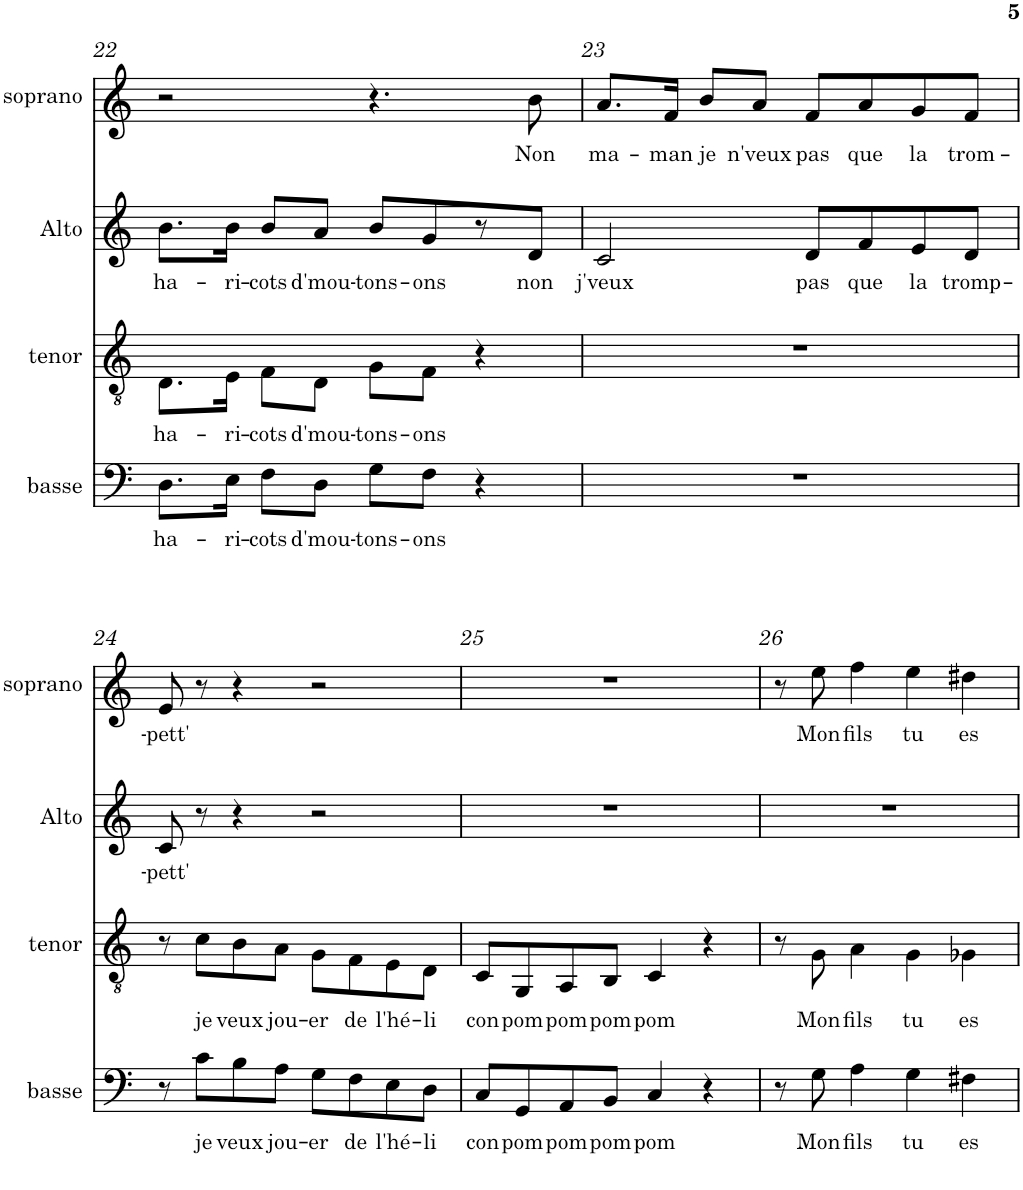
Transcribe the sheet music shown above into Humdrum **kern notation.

**kern	**text	**kern	**text	**kern	**text	**kern	**text
*part4	*part4	*part3	*part3	*part2	*part2	*part1	*part1
*staff4	*staff4	*staff3	*staff3	*staff2	*staff2	*staff1	*staff1
*I"basse	*	*I"tenor	*	*I"Alto	*	*I"soprano	*
*I'basse	*	*I'tenor	*	*I'Alto	*	*I'soprano	*
!!LO:PB:g=z
*clefF4	*	*clefGv2	*	*clefG2	*	*clefG2	*
*k[]	*	*k[]	*	*k[]	*	*k[]	*
*M4/4	*	*M4/4	*	*M4/4	*	*M4/4	*
*met(c)	*	*met(c)	*	*met(c)	*	*met(c)	*
=22	=22	=22	=22	=22	=22	=22	=22
!	!LO:LY:b	!	!LO:LY:b	!	!LO:LY:b	!	!
8.D\L	ha-	8.D\L	ha-	8.b\L	ha-	2r	.
!	!LO:LY:b	!	!LO:LY:b	!	!LO:LY:b	!	!
16E\Jk	-ri-	16E\Jk	-ri-	16b\Jk	-ri-	.	.
!	!LO:LY:b	!	!LO:LY:b	!	!LO:LY:b	!	!
8F\L	-cots	8F\L	-cots	8b/L	-cots	.	.
!	!LO:LY:b	!	!LO:LY:b	!	!LO:LY:b	!	!
8D\J	d'mou-	8D\J	d'mou-	8a/J	d'mou-	.	.
!	!LO:LY:b	!	!LO:LY:b	!	!LO:LY:b	!	!
8G\L	-tons-	8G\L	-tons-	8b/L	-tons-	4.r	.
!	!LO:LY:b	!	!LO:LY:b	!	!LO:LY:b	!	!
8F\J	-ons	8F\J	-ons	8g/	-ons	.	.
4r	.	4r	.	8r	.	.	.
!	!	!	!	!	!LO:LY:b	!	!LO:LY:b
.	.	.	.	8d/J	non	8b\	Non
=23	=23	=23	=23	=23	=23	=23	=23
!	!	!	!	!	!LO:LY:b	!	!LO:LY:b
1r	.	1r	.	2c/	j'veux	8.a/L	ma-
!	!	!	!	!	!	!	!LO:LY:b
.	.	.	.	.	.	16f/Jk	-man
!	!	!	!	!	!	!	!LO:LY:b
.	.	.	.	.	.	8b/L	je
!	!	!	!	!	!	!	!LO:LY:b
.	.	.	.	.	.	8a/J	n'veux
!	!	!	!	!	!LO:LY:b	!	!LO:LY:b
.	.	.	.	8d/L	pas	8f/L	pas
!	!	!	!	!	!LO:LY:b	!	!LO:LY:b
.	.	.	.	8f/	que	8a/	que
!	!	!	!	!	!LO:LY:b	!	!LO:LY:b
.	.	.	.	8e/	la	8g/	la
!	!	!	!	!	!LO:LY:b	!	!LO:LY:b
.	.	.	.	8d/J	tromp-	8f/J	trom-
!!LO:LB:g=z
=24	=24	=24	=24	=24	=24	=24	=24
!	!	!	!	!	!LO:LY:b	!	!LO:LY:b
8r	.	8r	.	8c/	-pett'	8e/	-pett'
!	!LO:LY:b	!	!LO:LY:b	!	!	!	!
8c\L	je	8c\L	je	8r	.	8r	.
!	!LO:LY:b	!	!LO:LY:b	!	!	!	!
8B\	veux	8B\	veux	4r	.	4r	.
!	!LO:LY:b	!	!LO:LY:b	!	!	!	!
8A\J	jou-	8A\J	jou-	.	.	.	.
!	!LO:LY:b	!	!LO:LY:b	!	!	!	!
8G\L	-er	8G\L	-er	2r	.	2r	.
!	!LO:LY:b	!	!LO:LY:b	!	!	!	!
8F\	de	8F\	de	.	.	.	.
!	!LO:LY:b	!	!LO:LY:b	!	!	!	!
8E\	l'hé-	8E\	l'hé-	.	.	.	.
!	!LO:LY:b	!	!LO:LY:b	!	!	!	!
8D\J	-li	8D\J	-li	.	.	.	.
=25	=25	=25	=25	=25	=25	=25	=25
!	!LO:LY:b	!	!LO:LY:b	!	!	!	!
8C/L	con	8C/L	con	1r	.	1r	.
!	!LO:LY:b	!	!LO:LY:b	!	!	!	!
8GG/	pom	8GG/	pom	.	.	.	.
!	!LO:LY:b	!	!LO:LY:b	!	!	!	!
8AA/	pom	8AA/	pom	.	.	.	.
!	!LO:LY:b	!	!LO:LY:b	!	!	!	!
8BB/J	pom	8BB/J	pom	.	.	.	.
!	!LO:LY:b	!	!LO:LY:b	!	!	!	!
4C/	pom	4C/	pom	.	.	.	.
4r	.	4r	.	.	.	.	.
=26	=26	=26	=26	=26	=26	=26	=26
8r	.	8r	.	1r	.	8r	.
!	!LO:LY:b	!	!LO:LY:b	!	!	!	!LO:LY:b
8G\	Mon	8G\	Mon	.	.	8ee\	Mon
!	!LO:LY:b	!	!LO:LY:b	!	!	!	!LO:LY:b
4A\	fils	4A\	fils	.	.	4ff\	fils
!	!LO:LY:b	!	!LO:LY:b	!	!	!	!LO:LY:b
4G\	tu	4G\	tu	.	.	4ee\	tu
!	!LO:LY:b	!	!LO:LY:b	!	!	!	!LO:LY:b
4F#X\	es	4G-X\	es	.	.	4dd#X\	es
=	=	=	=	=	=	=	=
*-	*-	*-	*-	*-	*-	*-	*-
